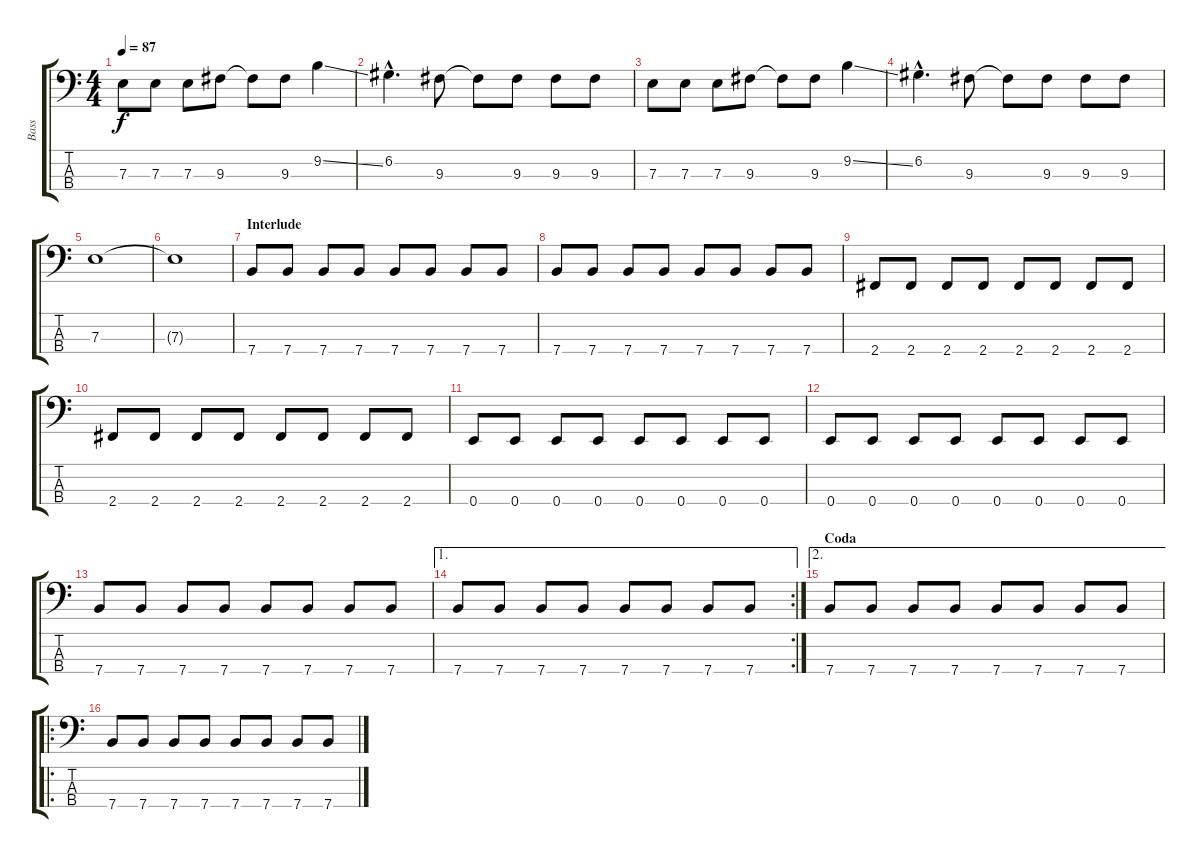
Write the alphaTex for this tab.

\track ("Bass" "Bass") {instrument electricbasspick}
\staff {score tabs}
\tuning (G2 D2 A1 E1) {hide}
\ts (4 4)
\tempo 87
\clef f4
\ks c
7.3.8{dy f} 7.3.8 7.3.8 9.3.8 9.3{t}.8 9.3.8 9.2{ss}.4 |
6.2{hac}.4{d} 9.3.8 9.3{t}.8 9.3.8 9.3.8 9.3.8 |
7.3.8 7.3.8 7.3.8 9.3.8 9.3{t}.8 9.3.8 9.2{ss}.4 |
6.2{hac}.4{d} 9.3.8 9.3{t}.8 9.3.8 9.3.8 9.3.8 |
7.3.1 |
7.3{t}.1 |
\section ("" "Interlude")
7.4.8 7.4.8 7.4.8 7.4.8 7.4.8 7.4.8 7.4.8 7.4.8 |
7.4.8 7.4.8 7.4.8 7.4.8 7.4.8 7.4.8 7.4.8 7.4.8 |
2.4.8 2.4.8 2.4.8 2.4.8 2.4.8 2.4.8 2.4.8 2.4.8 |
2.4.8 2.4.8 2.4.8 2.4.8 2.4.8 2.4.8 2.4.8 2.4.8 |
0.4.8 0.4.8 0.4.8 0.4.8 0.4.8 0.4.8 0.4.8 0.4.8 |
0.4.8 0.4.8 0.4.8 0.4.8 0.4.8 0.4.8 0.4.8 0.4.8 |
7.4.8 7.4.8 7.4.8 7.4.8 7.4.8 7.4.8 7.4.8 7.4.8 |
\ae 1
\rc 2
7.4.8 7.4.8 7.4.8 7.4.8 7.4.8 7.4.8 7.4.8 7.4.8 |
\ae 2
\section ("" "Coda")
7.4.8 7.4.8 7.4.8 7.4.8 7.4.8 7.4.8 7.4.8 7.4.8 |
\ro
7.4.8 7.4.8 7.4.8 7.4.8 7.4.8 7.4.8 7.4.8 7.4.8
